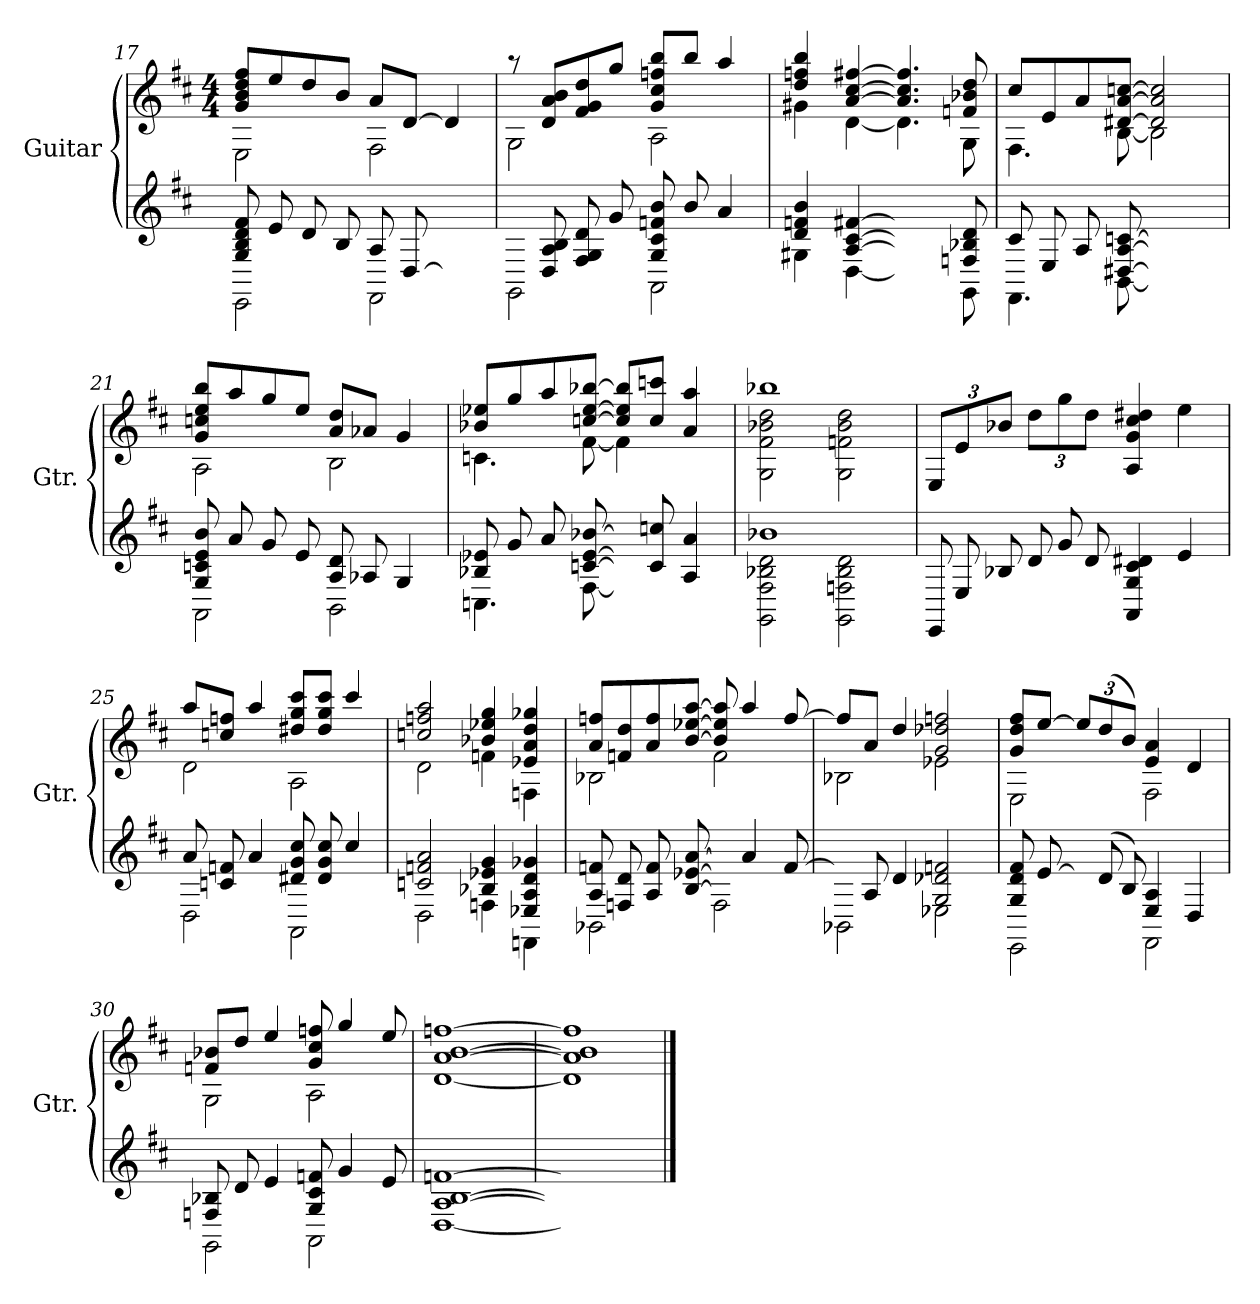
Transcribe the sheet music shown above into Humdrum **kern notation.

**kern	**kern
*part2	*part1
*staff2	*staff1
*I"Guitar	*I"Guitar
*I'Gtr.	*I'Gtr.
!!LO:PB:g=z
*	*clefG2
*	*ITrd7c12
*k[f#c#]	*k[f#c#]
*D:	*D:
*	*M4/4
=17	=17
*^	*^
8G 8B 8d 8f#	2EE	8G/ 8B/ 8d/ 8f#/L	2EE\
8e	.	8e/	.
8d	.	8d/	.
8B	.	8B/J	.
8A	2FF#	8A/L	2FF#\
[8D	.	[>8D/J	.
4Dyy]	.	4D/]	.
=18	=18	=18	=18
8ryy	2GG	8raa	2GG\
8D 8A 8B	.	8D/ 8A/ 8B/L	.
8F# 8G 8d	.	8F#/ 8G/ 8d/	.
8g	.	8g/J	.
8G 8c# 8f 8b	2AA	8G/ 8c#/ 8fn/ 8b/L	2AA\
8b	.	8b/J	.
4a	.	4a/	.
=19	=19	=19	=19
4d 4f 4b	4G#	4d/ 4fn/ 4b/	4G#X\
[4A [4c# [4f#	[4D	[>4A/ [>4c#/ [>4f#X/	[<4D\
4.Ayy] 4.c#yy] 4.f#yy]	4.Dyy]	4.A/] 4.c#/] 4.f#/]	4.D\]
8F 8B- 8d	8GG	8Fn/ 8B-X/ 8d/	8GG\
=20	=20	=20	=20
8c#	4.FF#	8c#/L	4.FF#\
8E	.	8E/	.
8A	.	8A/	.
[8D# [8A [8c	[8BB	[>8D#X/ [>8A/ [>8cn/J	[<8BB\
2D#yy] 2Ayy] 2cyy]	2BByy]	2D#/] 2A/] 2c/]	2BB\]
!!LO:LB:g=z	!!
=21	=21	=21	=21
8G 8c 8e 8b	2AA	8G/ 8cn/ 8e/ 8b/L	2AA\
8a	.	8a/	.
8g	.	8g/	.
8e	.	8e/J	.
8A 8d	2BB	8A/ 8d/L	2BB\
8A-	.	8A-X/J	.
4G	.	4G/	.
=22	=22	=22	=22
8B- 8e-	4.C	8B-X/ 8e-X/L	4.Cn\
8g	.	8g/	.
8a	.	8a/	.
[8c [8e- [8b-	[8F#	[>8cn/ [>8e-/ [>8b-X/J	[<8F#\
8cyy] 8e-yy] 8b-yy]	4F#yy]	8c/] 8e-/] 8b-/]L	4F#\]
8c 8cc	.	8c/ 8ccn/J	.
4A 4a	4ryy	4A/ 4a/	4ryy
=23	=23	=23	=23
1b-	2GG 2F# 2B- 2d	1b-X	2GG\ 2F#\ 2B-X\ 2d\
.	2GG 2F 2B- 2d	.	2GG\ 2Fn\ 2B-\ 2d\
*v	*v	*	*
*	*v	*v
=24	=24
*Xtuplet	*
12EE	12EE/L
12E	12E/
12B-	12B-X/J
12d	12d\L
12g	12g\
12d	12d\J
4AA 4G 4c# 4d#	4AA/ 4G/ 4c#/ 4d#X/
4e	4e\
!!LO:LB:g=z
=25	=25
*^	*^
8a	2D	8a/L	2D\
8c 8f	.	8cn/ 8fn/J	.
4a	.	4a/	.
8d# 8g 8cc#	2AA	8d#X/ 8g/ 8cc#/L	2AA\
8d# 8g 8cc#	.	8d#/ 8g/ 8cc#/J	.
4cc#	.	4cc#/	.
=26	=26	=26	=26
2c 2f 2a	2D	2cn/ 2fn/ 2a/	2D\
4B- 4e- 4g	4F	4B-X/ 4e-X/ 4g/	4Fn\
4E- 4A 4d 4g-	4FF	4E-X/ 4A/ 4d/ 4g-X/	4FFn\
=27	=27	=27	=27
8A 8f	2BB-	8A/ 8fn/L	2BB-X\
8F 8d	.	8Fn/ 8d/	.
8A 8f	.	8A/ 8f/	.
[8B [8e- [8a	.	[>8B/ [>8e-X/ [>8a/J	.
8Byy] 8e-yy] 8ayy]	2F	8B/] 8e-/] 8a/]	2F\
4a	.	4a/	.
[8f	.	[>8f/	.
=28	=28	=28	=28
8fyy]	2BB-	8f/L]	2BB-X\
8A	.	8A/J	.
4d	.	4d/	.
2G 2d- 2f	2E-	2G/ 2d-X/ 2fn/	2E-X\
!!LO:LB:g=z	!!
=29	=29	=29	=29
8G 8d 8f#	2EE	8G/ 8d/ 8f#/L	2EE\
[8e	.	[>8e/J	.
12eyy]	.	12e/L]	.
(>12d	.	(>12d/	.
12B)	.	12B/J)	.
4E 4A	2FF#	4E/ 4A/	2FF#\
4D	.	4D/	.
=30	=30	=30	=30
8F 8B-	2GG	8Fn/ 8B-X/L	2GG\
8d	.	8d/J	.
4e	.	4e/	.
8G 8c# 8f	2AA	8G/ 8c#/ 8fn/	2AA\
4g	.	4g/	.
8e	.	8e/	.
=31	=31	=31	=31
[1A [1B [1f	[1D	[>1A [>1B [>1fn	[<1D
=32	=32	=32	=32
1Ayy] 1Byy] 1fyy]	1Dyy]	1A] 1B] 1f]	1D]
*v	*v	*	*
*	*v	*v
==	==
*-	*-
